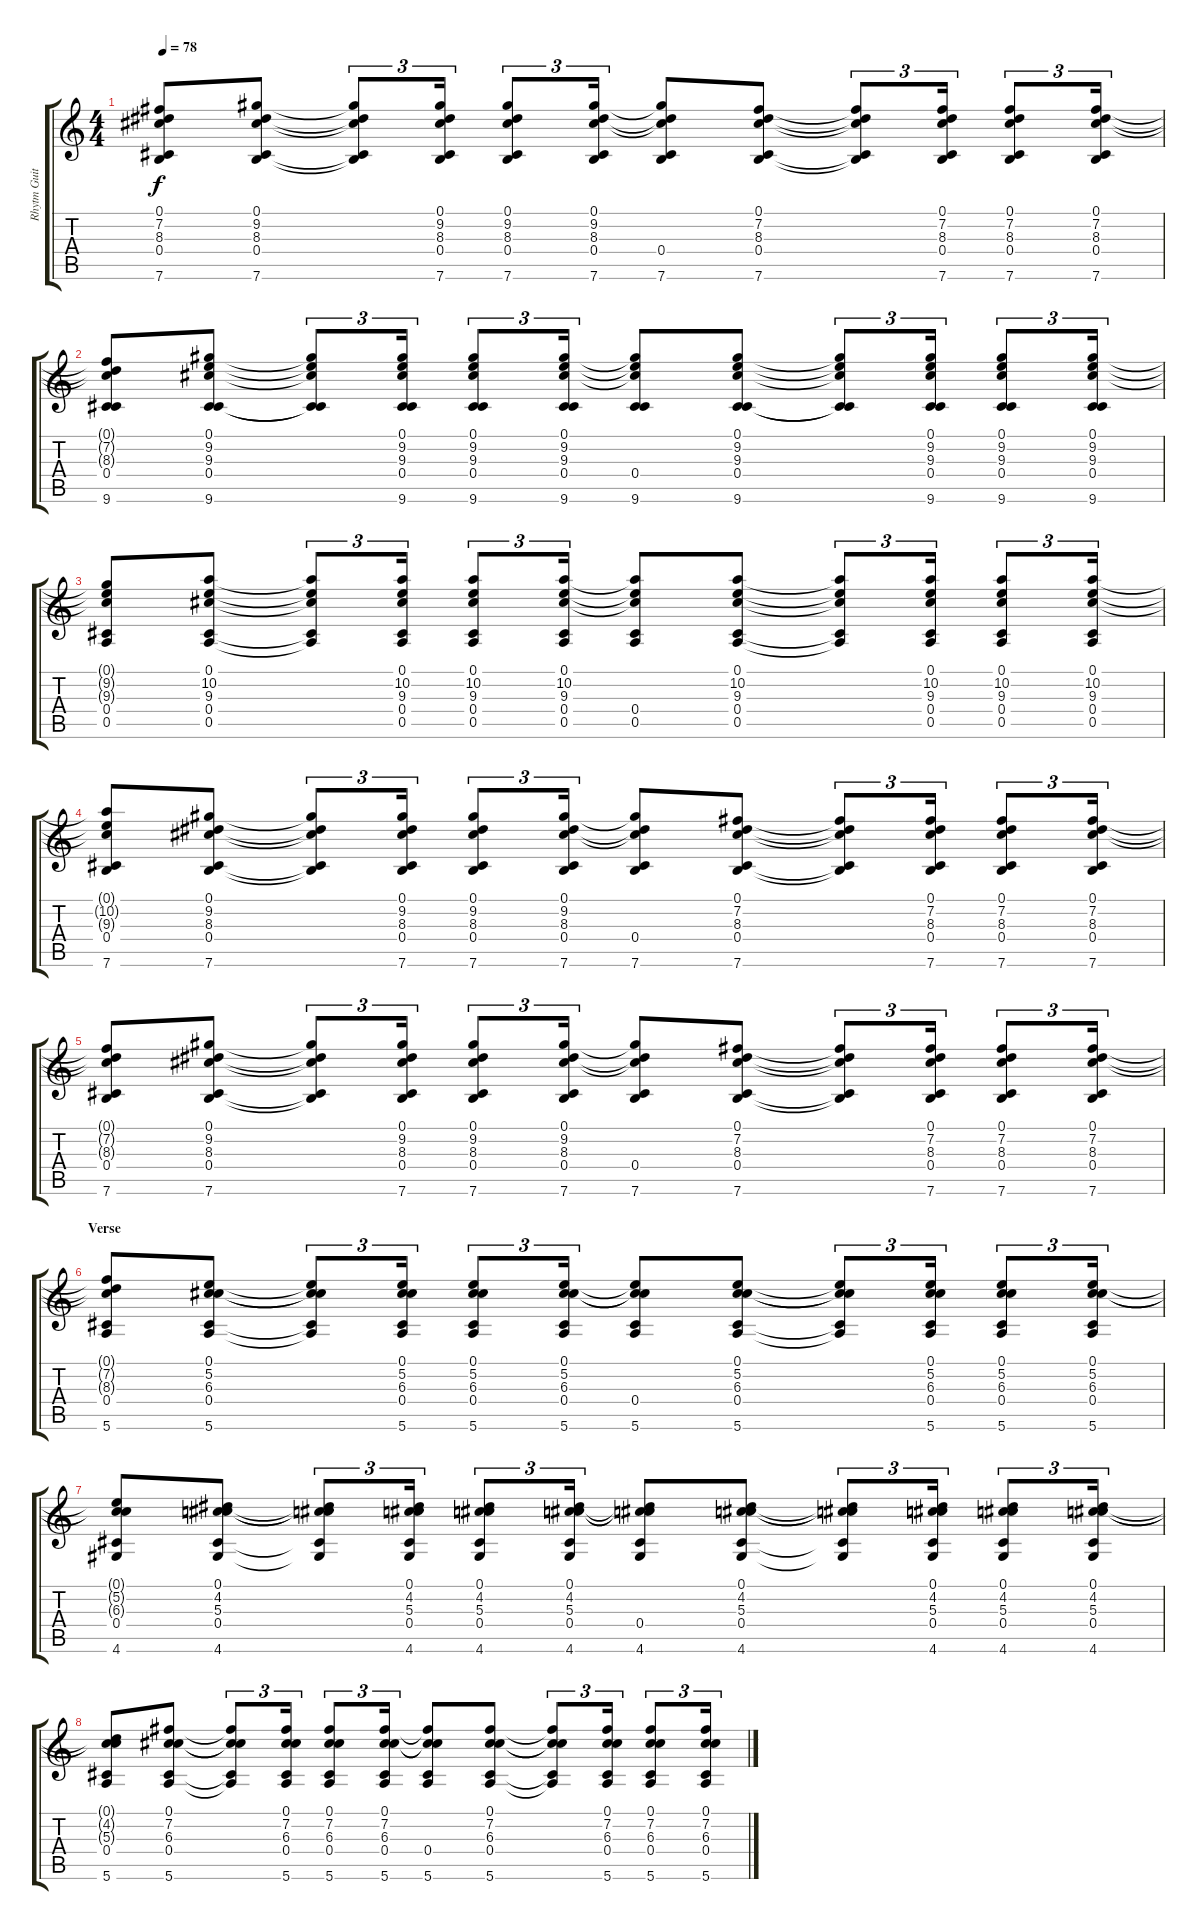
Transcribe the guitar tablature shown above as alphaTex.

\track ("Rhytm Guitar" "Rhytm Guit") {instrument acousticguitarsteel}
\staff {score tabs}
\tuning (Db4 B3 G3 Db3 A2 E2) {hide}
\ts (4 4)
\tempo 78
\clef g2
\ks c
(0.1{t} 7.2{t} 8.3{t} 0.4 7.6).8{dy f} (0.1 9.2 8.3 0.4 7.6).8 (0.1{t} 9.2{t} 8.3{t} 0.4{t} 7.6{t}).8{tu (3 2)} (0.1 9.2 8.3 0.4 7.6).16{tu (3 2)} (0.1 9.2 8.3 0.4 7.6).8{tu (3 2)} (0.1 9.2 8.3 0.4 7.6).16{tu (3 2)} (0.1{t} 9.2{t} 8.3{t} 0.4 7.6).8 (0.1 7.2 8.3 0.4 7.6).8 (0.1{t} 7.2{t} 8.3{t} 0.4{t} 7.6{t}).8{tu (3 2)} (0.1 7.2 8.3 0.4 7.6).16{tu (3 2)} (0.1 7.2 8.3 0.4 7.6).8{tu (3 2)} (0.1 7.2 8.3 0.4 7.6).16{tu (3 2)} |
(0.1{t} 7.2{t} 8.3{t} 0.4 9.6).8 (0.1 9.2 9.3 0.4 9.6).8 (0.1{t} 9.2{t} 9.3{t} 0.4{t} 9.6{t}).8{tu (3 2)} (0.1 9.2 9.3 0.4 9.6).16{tu (3 2)} (0.1 9.2 9.3 0.4 9.6).8{tu (3 2)} (0.1 9.2 9.3 0.4 9.6).16{tu (3 2)} (0.1{t} 9.2{t} 9.3{t} 0.4 9.6).8 (0.1 9.2 9.3 0.4 9.6).8 (0.1{t} 9.2{t} 9.3{t} 0.4{t} 9.6{t}).8{tu (3 2)} (0.1 9.2 9.3 0.4 9.6).16{tu (3 2)} (0.1 9.2 9.3 0.4 9.6).8{tu (3 2)} (0.1 9.2 9.3 0.4 9.6).16{tu (3 2)} |
(0.1{t} 9.2{t} 9.3{t} 0.4 0.5).8 (0.1 10.2 9.3 0.4 0.5).8 (0.1{t} 10.2{t} 9.3{t} 0.4{t} 0.5{t}).8{tu (3 2)} (0.1 10.2 9.3 0.4 0.5).16{tu (3 2)} (0.1 10.2 9.3 0.4 0.5).8{tu (3 2)} (0.1 10.2 9.3 0.4 0.5).16{tu (3 2)} (0.1{t} 10.2{t} 9.3{t} 0.4 0.5).8 (0.1 10.2 9.3 0.4 0.5).8 (0.1{t} 10.2{t} 9.3{t} 0.4{t} 0.5{t}).8{tu (3 2)} (0.1 10.2 9.3 0.4 0.5).16{tu (3 2)} (0.1 10.2 9.3 0.4 0.5).8{tu (3 2)} (0.1 10.2 9.3 0.4 0.5).16{tu (3 2)} |
(0.1{t} 10.2{t} 9.3{t} 0.4 7.6).8 (0.1 9.2 8.3 0.4 7.6).8 (0.1{t} 9.2{t} 8.3{t} 0.4{t} 7.6{t}).8{tu (3 2)} (0.1 9.2 8.3 0.4 7.6).16{tu (3 2)} (0.1 9.2 8.3 0.4 7.6).8{tu (3 2)} (0.1 9.2 8.3 0.4 7.6).16{tu (3 2)} (0.1{t} 9.2{t} 8.3{t} 0.4 7.6).8 (0.1 7.2 8.3 0.4 7.6).8 (0.1{t} 7.2{t} 8.3{t} 0.4{t} 7.6{t}).8{tu (3 2)} (0.1 7.2 8.3 0.4 7.6).16{tu (3 2)} (0.1 7.2 8.3 0.4 7.6).8{tu (3 2)} (0.1 7.2 8.3 0.4 7.6).16{tu (3 2)} |
(0.1{t} 7.2{t} 8.3{t} 0.4 7.6).8 (0.1 9.2 8.3 0.4 7.6).8 (0.1{t} 9.2{t} 8.3{t} 0.4{t} 7.6{t}).8{tu (3 2)} (0.1 9.2 8.3 0.4 7.6).16{tu (3 2)} (0.1 9.2 8.3 0.4 7.6).8{tu (3 2)} (0.1 9.2 8.3 0.4 7.6).16{tu (3 2)} (0.1{t} 9.2{t} 8.3{t} 0.4 7.6).8 (0.1 7.2 8.3 0.4 7.6).8 (0.1{t} 7.2{t} 8.3{t} 0.4{t} 7.6{t}).8{tu (3 2)} (0.1 7.2 8.3 0.4 7.6).16{tu (3 2)} (0.1 7.2 8.3 0.4 7.6).8{tu (3 2)} (0.1 7.2 8.3 0.4 7.6).16{tu (3 2)} |
\section ("" "Verse")
(0.1{t} 7.2{t} 8.3{t} 0.4 5.6).8 (0.1 5.2 6.3 0.4 5.6).8 (0.1{t} 5.2{t} 6.3{t} 0.4{t} 5.6{t}).8{tu (3 2)} (0.1 5.2 6.3 0.4 5.6).16{tu (3 2)} (0.1 5.2 6.3 0.4 5.6).8{tu (3 2)} (0.1 5.2 6.3 0.4 5.6).16{tu (3 2)} (0.1{t} 5.2{t} 6.3{t} 0.4 5.6).8 (0.1 5.2 6.3 0.4 5.6).8 (0.1{t} 5.2{t} 6.3{t} 0.4{t} 5.6{t}).8{tu (3 2)} (0.1 5.2 6.3 0.4 5.6).16{tu (3 2)} (0.1 5.2 6.3 0.4 5.6).8{tu (3 2)} (0.1 5.2 6.3 0.4 5.6).16{tu (3 2)} |
(0.1{t} 5.2{t} 6.3{t} 0.4 4.6).8 (0.1 4.2 5.3 0.4 4.6).8 (0.1{t} 4.2{t} 5.3{t} 0.4{t} 4.6{t}).8{tu (3 2)} (0.1 4.2 5.3 0.4 4.6).16{tu (3 2)} (0.1 4.2 5.3 0.4 4.6).8{tu (3 2)} (0.1 4.2 5.3 0.4 4.6).16{tu (3 2)} (0.1{t} 4.2{t} 5.3{t} 0.4 4.6).8 (0.1 4.2 5.3 0.4 4.6).8 (0.1{t} 4.2{t} 5.3{t} 0.4{t} 4.6{t}).8{tu (3 2)} (0.1 4.2 5.3 0.4 4.6).16{tu (3 2)} (0.1 4.2 5.3 0.4 4.6).8{tu (3 2)} (0.1 4.2 5.3 0.4 4.6).16{tu (3 2)} |
(0.1{t} 4.2{t} 5.3{t} 0.4 5.6).8 (0.1 7.2 6.3 0.4 5.6).8 (0.1{t} 7.2{t} 6.3{t} 0.4{t} 5.6{t}).8{tu (3 2)} (0.1 7.2 6.3 0.4 5.6).16{tu (3 2)} (0.1 7.2 6.3 0.4 5.6).8{tu (3 2)} (0.1 7.2 6.3 0.4 5.6).16{tu (3 2)} (0.1{t} 7.2{t} 6.3{t} 0.4 5.6).8 (0.1 7.2 6.3 0.4 5.6).8 (0.1{t} 7.2{t} 6.3{t} 0.4{t} 5.6{t}).8{tu (3 2)} (0.1 7.2 6.3 0.4 5.6).16{tu (3 2)} (0.1 7.2 6.3 0.4 5.6).8{tu (3 2)} (0.1 7.2 6.3 0.4 5.6).16{tu (3 2)}
